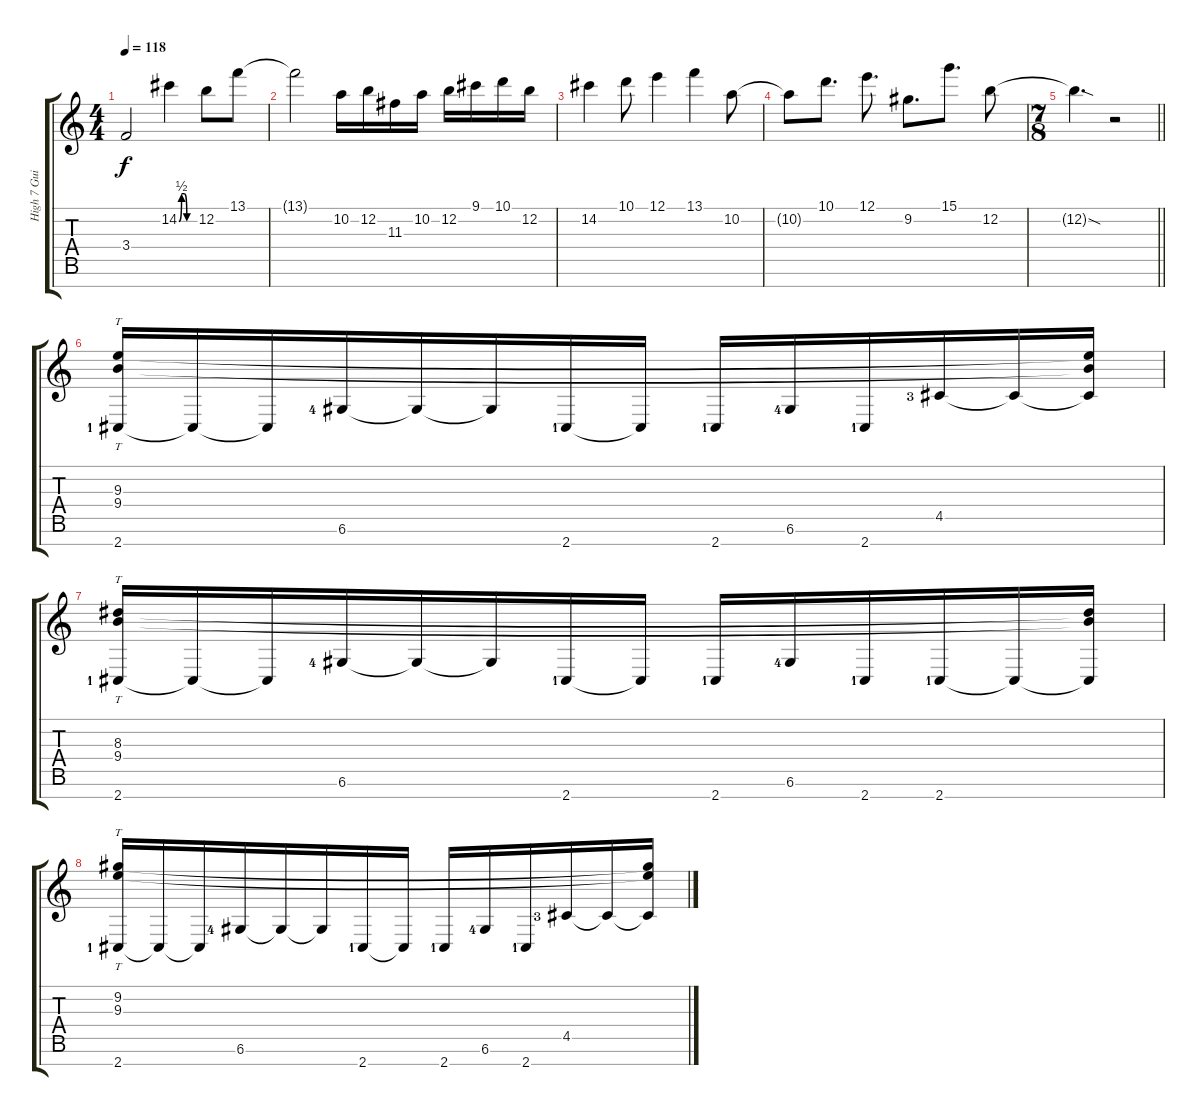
\track ("High 7 Guitar #1" "High 7 Gui") {instrument electricguitarjazz}
\staff {score tabs}
\tuning (E4 B3 G3 D3 A2 D2 B1) {hide}
\ts (4 4)
\tempo 118
\clef g2
\ks c
3.4.2{dy f} 14.2{be (custom 0 0 10 2 20 2 30 0 60 0)}.4 12.2.8 13.1.8 |
13.1{t}.2 10.2.16 12.2.16 11.3.16 10.2.16 12.2.16 9.1.16 10.1.16 12.2.16 |
14.2.4 10.1.8 12.1.4 13.1.4 10.2.8 |
10.2{t}.8 10.1.8{d} 12.1.8{d} 9.2.8{d} 15.1.8{d} 12.2.8 |
\ts (7 8)
\barLineRight lightlight
12.2{sod t}.4{d} r.2 |
\section ("" "")
(9.3 9.4 2.7{lf 2}).16{tt instrument electricguitarjazz} 2.7{t}.16 2.7{t}.16 6.6{lf 5}.16 6.6{t}.16 6.6{t}.16 2.7{lf 2}.16 2.7{t}.16 2.7{lf 2}.16 6.6{lf 5}.16 2.7{lf 2}.16 4.5{lf 4}.16 4.5{t}.16 (9.3{t} 9.4{t} 4.5{t}).16 |
(8.3 9.4 2.7{lf 2}).16{tt} 2.7{t}.16 2.7{t}.16 6.6{lf 5}.16 6.6{t}.16 6.6{t}.16 2.7{lf 2}.16 2.7{t}.16 2.7{lf 2}.16 6.6{lf 5}.16 2.7{lf 2}.16 2.7{lf 2}.16 2.7{t}.16 (8.3{t} 9.4{t} 2.7{t}).16 |
(9.2 9.3 2.7{lf 2}).16{tt} 2.7{t}.16 2.7{t}.16 6.6{lf 5}.16 6.6{t}.16 6.6{t}.16 2.7{lf 2}.16 2.7{t}.16 2.7{lf 2}.16 6.6{lf 5}.16 2.7{lf 2}.16 4.5{lf 4}.16 4.5{t}.16 (9.2{t} 9.3{t} 4.5{t}).16
